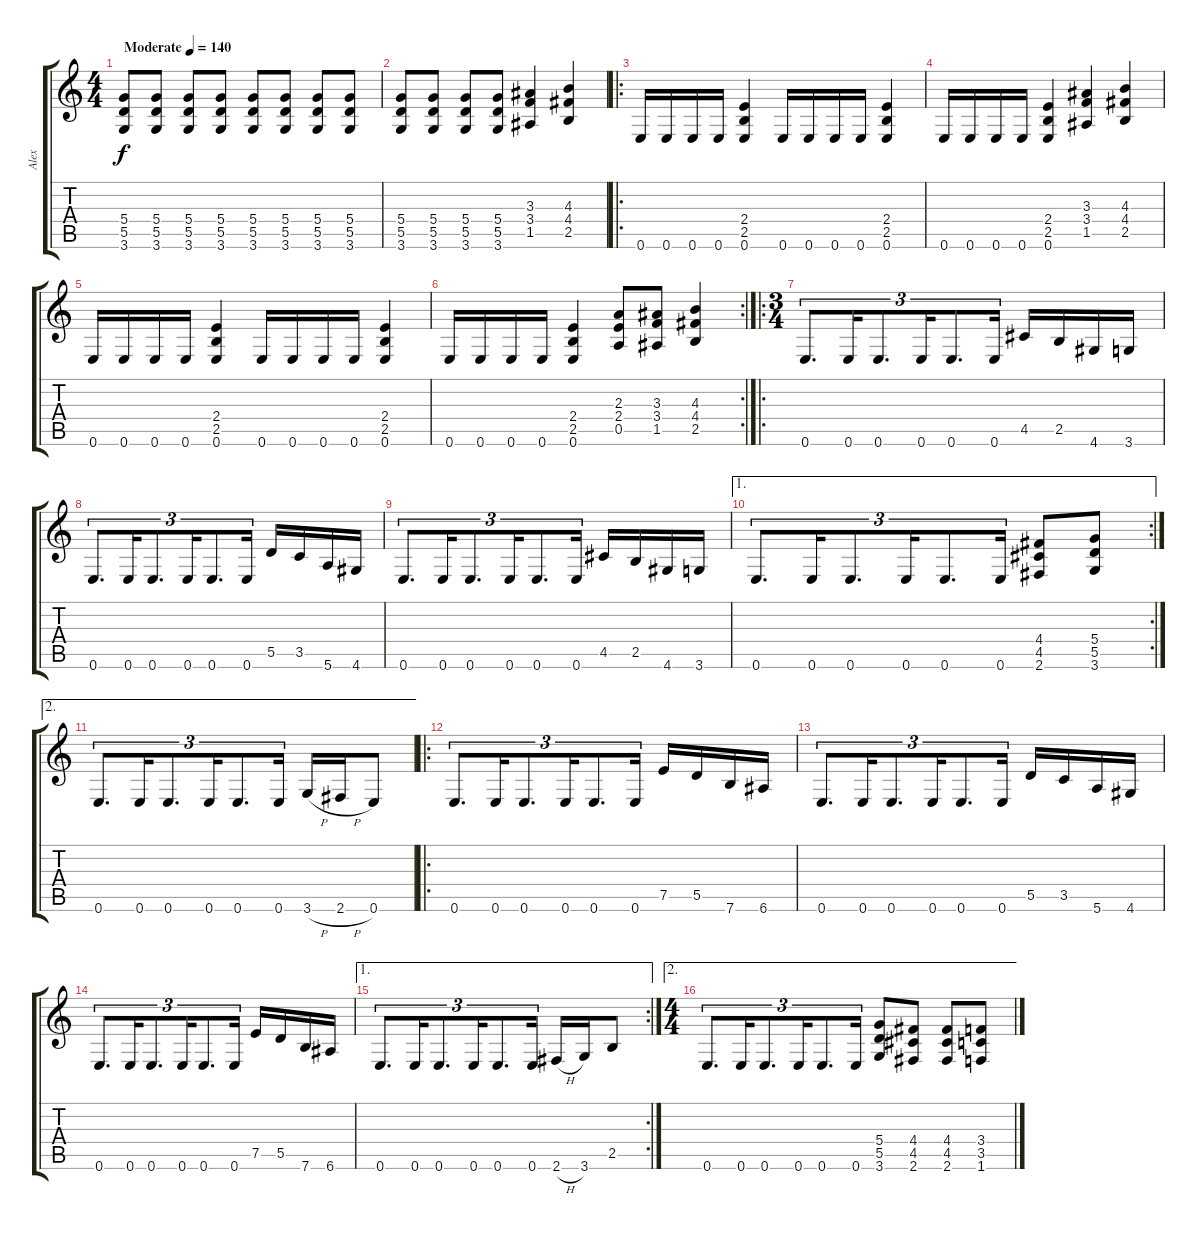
\track ("Alex" "Alex") {instrument distortionguitar}
\staff {score tabs}
\tuning (E4 B3 G3 D3 A2 E2) {hide}
\ts (4 4)
\tempo (140 "Moderate")
\clef g2
\ks c
(5.4 5.5 3.6).8{dy f instrument distortionguitar} (5.4 5.5 3.6).8 (5.4 5.5 3.6).8 (5.4 5.5 3.6).8 (5.4 5.5 3.6).8 (5.4 5.5 3.6).8 (5.4 5.5 3.6).8 (5.4 5.5 3.6).8 |
(5.4 5.5 3.6).8 (5.4 5.5 3.6).8 (5.4 5.5 3.6).8 (5.4 5.5 3.6).8 (3.3 3.4 1.5).4 (4.3 4.4 2.5).4 |
\ro
0.6.16 0.6.16 0.6.16 0.6.16 (2.4 2.5 0.6).4 0.6.16 0.6.16 0.6.16 0.6.16 (2.4 2.5 0.6).4 |
0.6.16 0.6.16 0.6.16 0.6.16 (2.4 2.5 0.6).4 (3.3 3.4 1.5).4 (4.3 4.4 2.5).4 |
0.6.16 0.6.16 0.6.16 0.6.16 (2.4 2.5 0.6).4 0.6.16 0.6.16 0.6.16 0.6.16 (2.4 2.5 0.6).4 |
\rc 2
0.6.16 0.6.16 0.6.16 0.6.16 (2.4 2.5 0.6).4 (2.3 2.4 0.5).8 (3.3 3.4 1.5).8 (4.3 4.4 2.5).4 |
\ro
\ts (3 4)
0.6.8{d tu (3 2)} 0.6.16{tu (3 2)} 0.6.8{d tu (3 2)} 0.6.16{tu (3 2)} 0.6.8{d tu (3 2)} 0.6.16{tu (3 2)} 4.5.16 2.5.16 4.6.16 3.6.16 |
0.6.8{d tu (3 2)} 0.6.16{tu (3 2)} 0.6.8{d tu (3 2)} 0.6.16{tu (3 2)} 0.6.8{d tu (3 2)} 0.6.16{tu (3 2)} 5.5.16 3.5.16 5.6.16 4.6.16 |
0.6.8{d tu (3 2)} 0.6.16{tu (3 2)} 0.6.8{d tu (3 2)} 0.6.16{tu (3 2)} 0.6.8{d tu (3 2)} 0.6.16{tu (3 2)} 4.5.16 2.5.16 4.6.16 3.6.16 |
\ae 1
\rc 2
0.6.8{d tu (3 2)} 0.6.16{tu (3 2)} 0.6.8{d tu (3 2)} 0.6.16{tu (3 2)} 0.6.8{d tu (3 2)} 0.6.16{tu (3 2)} (4.4 4.5 2.6).8 (5.4 5.5 3.6).8 |
\ae 2
0.6.8{d tu (3 2)} 0.6.16{tu (3 2)} 0.6.8{d tu (3 2)} 0.6.16{tu (3 2)} 0.6.8{d tu (3 2)} 0.6.16{tu (3 2)} 3.6{h}.16 2.6{h}.16 0.6.8 |
\ro
0.6.8{d tu (3 2)} 0.6.16{tu (3 2)} 0.6.8{d tu (3 2)} 0.6.16{tu (3 2)} 0.6.8{d tu (3 2)} 0.6.16{tu (3 2)} 7.5.16 5.5.16 7.6.16 6.6.16 |
0.6.8{d tu (3 2)} 0.6.16{tu (3 2)} 0.6.8{d tu (3 2)} 0.6.16{tu (3 2)} 0.6.8{d tu (3 2)} 0.6.16{tu (3 2)} 5.5.16 3.5.16 5.6.16 4.6.16 |
0.6.8{d tu (3 2)} 0.6.16{tu (3 2)} 0.6.8{d tu (3 2)} 0.6.16{tu (3 2)} 0.6.8{d tu (3 2)} 0.6.16{tu (3 2)} 7.5.16 5.5.16 7.6.16 6.6.16 |
\ae 1
\rc 2
0.6.8{d tu (3 2)} 0.6.16{tu (3 2)} 0.6.8{d tu (3 2)} 0.6.16{tu (3 2)} 0.6.8{d tu (3 2)} 0.6.16{tu (3 2)} 2.6{h}.16 3.6.16 2.5.8 |
\ae 2
\ts (4 4)
0.6.8{d tu (3 2)} 0.6.16{tu (3 2)} 0.6.8{d tu (3 2)} 0.6.16{tu (3 2)} 0.6.8{d tu (3 2)} 0.6.16{tu (3 2)} (5.4 5.5 3.6).8 (4.4 4.5 2.6).8 (4.4 4.5 2.6).8 (3.4 3.5 1.6).8
